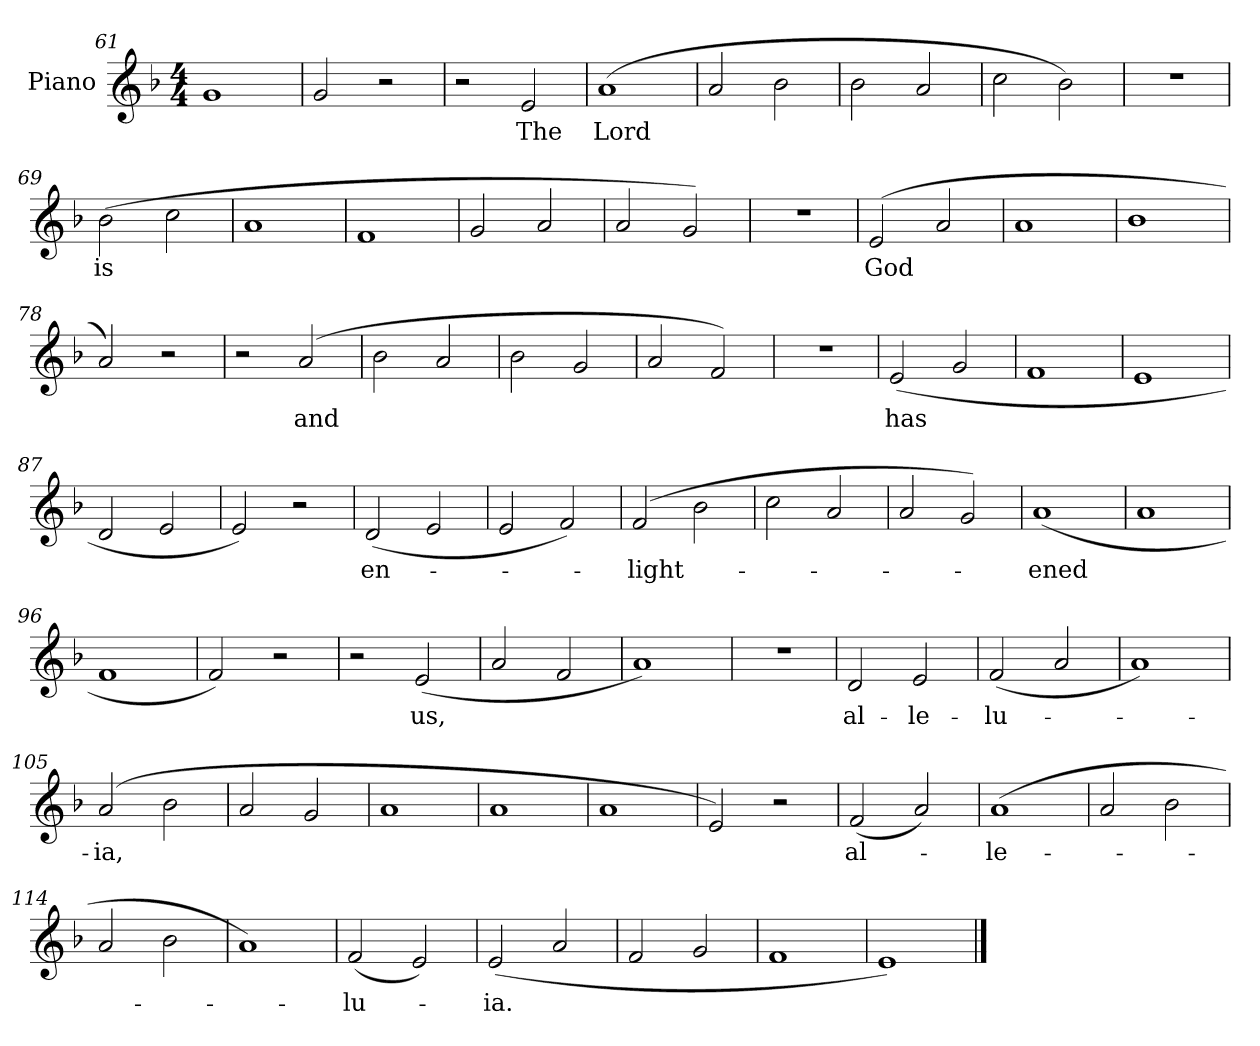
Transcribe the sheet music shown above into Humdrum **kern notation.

**kern	**text
*part1	*part1
*staff1	*staff1
*I"Piano	*
*I'Pno.	*
*clefG2	*
*k[b-]	*
*M4/4	*
=61	=61
1g	.
=62	=62
2g/	.
2r	.
=63	=63
2r	.
!	!LO:LY:b
2e/	The
!!LO:LB:g=z
=64	=64
!	!LO:LY:b
(>1a	Lord
=65	=65
2a/	.
2b-\	.
=66	=66
2b-\	.
2a/	.
=67	=67
2cc\	.
2b-\)	.
=68	=68
1r	.
=69	=69
!	!LO:LY:b
(>2b-\	is
2cc\	.
=70	=70
1a	.
=71	=71
1f	.
=72	=72
2g/	.
2a/	.
=73	=73
2a/	.
2g/)	.
=74	=74
1r	.
=75	=75
!	!LO:LY:b
(>2e/	God
2a/	.
=76	=76
1a	.
=77	=77
1b-	.
=78	=78
2a/)	.
2r	.
=79	=79
2r	.
!	!LO:LY:b
(>2a/	and
!!LO:LB:g=z
=80	=80
2b-\	.
2a/	.
!!LO:LB:g=z
=81	=81
2b-\	.
2g/	.
=82	=82
2a/	.
2f/)	.
=83	=83
1r	.
=84	=84
!	!LO:LY:b
(>2e/	has
2g/	.
=85	=85
1f	.
=86	=86
1e	.
=87	=87
2d/	.
2e/	.
=88	=88
2e/)	.
2r	.
=89	=89
!	!LO:LY:b
(>2d/	en-
2e/	.
=90	=90
2e/	.
2f/)	.
=91	=91
!	!LO:LY:b
(>2f/	light-
2b-\	.
=92	=92
2cc\	.
2a/	.
=93	=93
2a/	.
2g/)	.
=94	=94
!	!LO:LY:b
(>1a	ened
=95	=95
1a	.
=96	=96
1f	.
!!LO:LB:g=z
=97	=97
2f/)	.
2r	.
!!LO:LB:g=z
=98	=98
2r	.
!	!LO:LY:b
(>2e/	us,
=99	=99
2a/	.
2f/	.
=100	=100
1a)	.
=101	=101
1r	.
=102	=102
!	!LO:LY:b
2d/	al-
!	!LO:LY:b
2e/	-le-
=103	=103
!	!LO:LY:b
(<2f/	-lu-
2a/	.
=104	=104
1a)	.
=105	=105
!	!LO:LY:b
(>2a/	ia,
2b-\	.
=106	=106
2a/	.
2g/	.
=107	=107
1a	.
=108	=108
1a	.
=109	=109
1a	.
=110	=110
2e/)	.
2r	.
=111	=111
!	!LO:LY:b
(<2f/	al-
2a/)	.
=112	=112
!	!LO:LY:b
(>1a	le-
=113	=113
2a/	.
2b-\	.
!!LO:LB:g=z
=114	=114
2a/	.
2b-\	.
!!LO:PB:g=z
=115	=115
1a)	.
=116	=116
!	!LO:LY:b
(<2f/	lu-
2e/)	.
=117	=117
!	!LO:LY:b
(>2e/	ia.
2a/	.
=118	=118
2f/	.
2g/	.
=119	=119
1f	.
=120	=120
1e)	.
==	==
*-	*-
